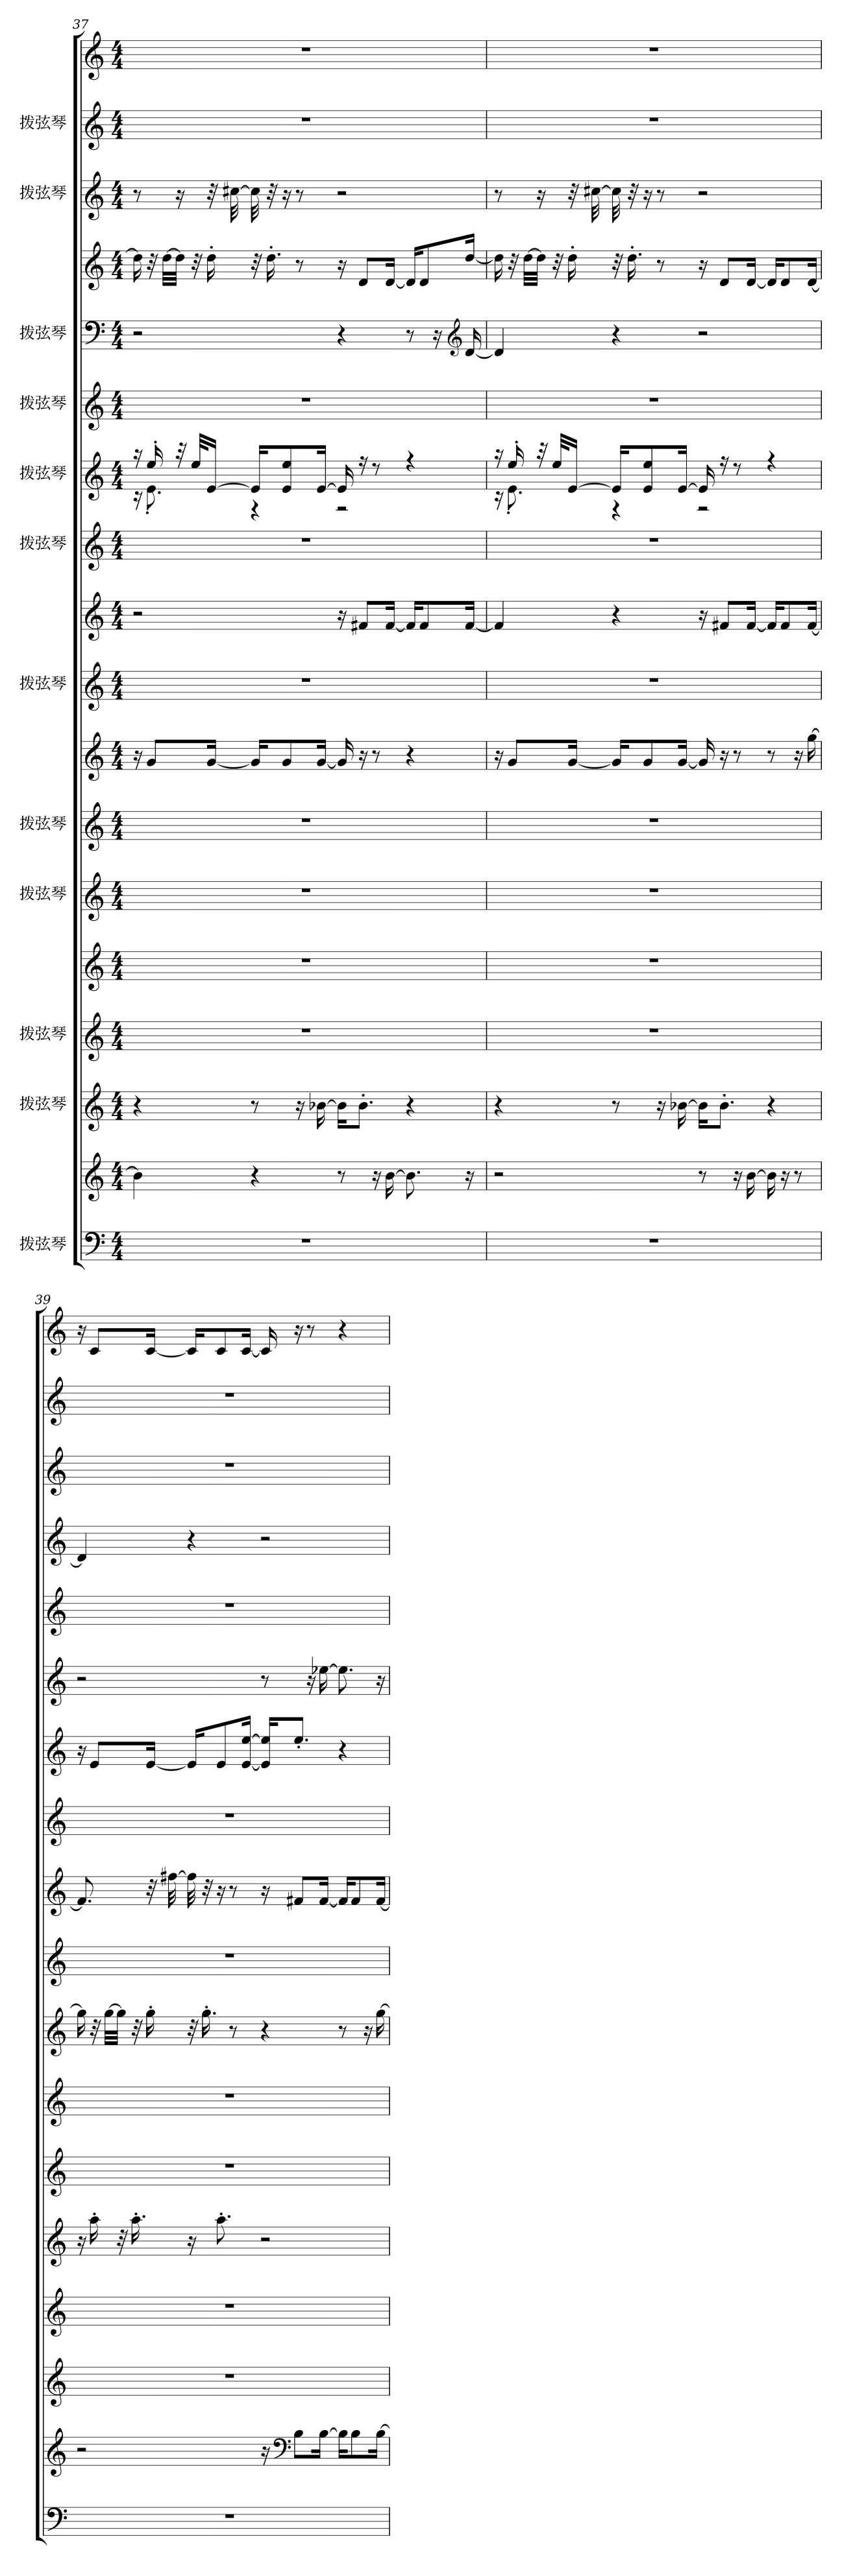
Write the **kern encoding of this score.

**kern	**kern	**kern	**kern	**kern	**kern	**kern	**kern	**kern	**kern	**kern	**kern	**kern	**kern	**kern	**kern	**kern	**kern
*part12	*part12	*part11	*part10	*part10	*part9	*part8	*part8	*part7	*part7	*part6	*part5	*part4	*part3	*part3	*part2	*part1	*part1
*staff18	*staff17	*staff16	*staff15	*staff14	*staff13	*staff12	*staff11	*staff10	*staff9	*staff8	*staff7	*staff6	*staff5	*staff4	*staff3	*staff2	*staff1
*I"拨弦琴	*	*I"拨弦琴	*I"拨弦琴	*	*I"拨弦琴	*I"拨弦琴	*	*I"拨弦琴	*	*I"拨弦琴	*I"拨弦琴	*I"拨弦琴	*I"拨弦琴	*	*I"拨弦琴	*I"拨弦琴	*
*clefF4	*clefG2	*clefG2	*clefG2	*clefG2	*clefG2	*clefG2	*clefG2	*clefG2	*clefG2	*clefG2	*clefG2	*clefG2	*clefF4	*clefG2	*clefG2	*clefG2	*clefG2
*k[]	*k[]	*k[]	*k[]	*k[]	*k[]	*k[]	*k[]	*k[]	*k[]	*k[]	*k[]	*k[]	*k[]	*k[]	*k[]	*k[]	*k[]
*M4/4	*M4/4	*M4/4	*M4/4	*M4/4	*M4/4	*M4/4	*M4/4	*M4/4	*M4/4	*M4/4	*M4/4	*M4/4	*M4/4	*M4/4	*M4/4	*M4/4	*M4/4
=37	=37	=37	=37	=37	=37	=37	=37	=37	=37	=37	=37	=37	=37	=37	=37	=37	=37
*	*	*	*	*	*	*	*	*	*	*	*^	*	*	*	*	*	*
1r	4b\]	4r	1r	1r	1r	1r	16r	1r	2r	1r	16r	16r	1r	2r	16dd\]	8r	1r	1r
.	.	.	.	.	.	.	8g/L	.	.	.	16ee'/	8.e'\	.	.	32r	.	.	.
.	.	.	.	.	.	.	.	.	.	.	.	.	.	.	[32dd\LLL	.	.	.
.	.	.	.	.	.	.	.	.	.	.	32r	.	.	.	32dd\JJJ]	16r	.	.
.	.	.	.	.	.	.	.	.	.	.	32ee/KLL	.	.	.	32r	.	.	.
.	.	.	.	.	.	.	[16g/Jk	.	.	.	[16e/JJ	.	.	.	16dd'\	32r	.	.
.	.	.	.	.	.	.	.	.	.	.	.	.	.	.	.	[32cc#X\	.	.
.	4r	8r	.	.	.	.	16g/KL]	.	.	.	16e/KL]	4r	.	.	32r	32cc#\]	.	.
.	.	.	.	.	.	.	.	.	.	.	.	.	.	.	16.dd'\	32r	.	.
.	.	.	.	.	.	.	8g/	.	.	.	8e/ 8ee/	.	.	.	.	16r	.	.
.	.	16r	.	.	.	.	.	.	.	.	.	.	.	.	8r	8r	.	.
.	.	[16b-X\	.	.	.	.	[16g/Jk	.	.	.	[16e/Jk	.	.	.	.	.	.	.
.	8r	16b-\KL]	.	.	.	.	16g/]	.	16r	.	16e/]	2r	.	4r	16r	2r	.	.
.	.	8.b-'\J	.	.	.	.	16r	.	8f#X/L	.	16r	.	.	.	8d/L	.	.	.
.	16r	.	.	.	.	.	8r	.	.	.	8r	.	.	.	.	.	.	.
.	[16b\	.	.	.	.	.	.	.	[16f#/Jk	.	.	.	.	.	[16d/Jk	.	.	.
.	8.b\]	4r	.	.	.	.	4r	.	16f#/KL]	.	4r	.	.	8r	16d/KL]	.	.	.
.	.	.	.	.	.	.	.	.	8f#/	.	.	.	.	.	8d/	.	.	.
.	.	.	.	.	.	.	.	.	.	.	.	.	.	16r	.	.	.	.
*	*	*	*	*	*	*	*	*	*	*	*	*	*	*clefG2	*	*	*	*
.	16r	.	.	.	.	.	.	.	[16f#/Jk	.	.	.	.	[16d/	[16dd/Jk	.	.	.
!!LO:PB:g=z
=38	=38	=38	=38	=38	=38	=38	=38	=38	=38	=38	=38	=38	=38	=38	=38	=38	=38	=38
1r	2r	4r	1r	1r	1r	1r	16r	1r	4f#/]	1r	16r	16r	1r	4d/]	16dd\]	8r	1r	1r
.	.	.	.	.	.	.	8g/L	.	.	.	16ee'/	8.e'\	.	.	32r	.	.	.
.	.	.	.	.	.	.	.	.	.	.	.	.	.	.	[32dd\LLL	.	.	.
.	.	.	.	.	.	.	.	.	.	.	32r	.	.	.	32dd\JJJ]	16r	.	.
.	.	.	.	.	.	.	.	.	.	.	32ee/KLL	.	.	.	32r	.	.	.
.	.	.	.	.	.	.	[16g/Jk	.	.	.	[16e/JJ	.	.	.	16dd'\	32r	.	.
.	.	.	.	.	.	.	.	.	.	.	.	.	.	.	.	[32cc#X\	.	.
.	.	8r	.	.	.	.	16g/KL]	.	4r	.	16e/KL]	4r	.	4r	32r	32cc#\]	.	.
.	.	.	.	.	.	.	.	.	.	.	.	.	.	.	16.dd'\	32r	.	.
.	.	.	.	.	.	.	8g/	.	.	.	8e/ 8ee/	.	.	.	.	16r	.	.
.	.	16r	.	.	.	.	.	.	.	.	.	.	.	.	8r	8r	.	.
.	.	[16b-X\	.	.	.	.	[16g/Jk	.	.	.	[16e/Jk	.	.	.	.	.	.	.
.	8r	16b-\KL]	.	.	.	.	16g/]	.	16r	.	16e/]	2r	.	2r	16r	2r	.	.
.	.	8.b-'\J	.	.	.	.	16r	.	8f#X/L	.	16r	.	.	.	8d/L	.	.	.
.	16r	.	.	.	.	.	8r	.	.	.	8r	.	.	.	.	.	.	.
.	[16b\	.	.	.	.	.	.	.	[16f#/Jk	.	.	.	.	.	[16d/Jk	.	.	.
.	16b\]	4r	.	.	.	.	8r	.	16f#/KL]	.	4r	.	.	.	16d/KL]	.	.	.
.	16r	.	.	.	.	.	.	.	8f#/	.	.	.	.	.	8d/	.	.	.
.	8r	.	.	.	.	.	16r	.	.	.	.	.	.	.	.	.	.	.
.	.	.	.	.	.	.	[16gg\	.	[16f#/Jk	.	.	.	.	.	[16d/Jk	.	.	.
*	*	*	*	*	*	*	*	*	*	*	*v	*v	*	*	*	*	*	*
=39	=39	=39	=39	=39	=39	=39	=39	=39	=39	=39	=39	=39	=39	=39	=39	=39	=39
1r	2r	1r	1r	16r	1r	1r	16gg\]	1r	8.f#/]	1r	16r	2r	1r	4d/]	1r	1r	16r
.	.	.	.	16aa'\	.	.	32r	.	.	.	8e/L	.	.	.	.	.	8c/L
.	.	.	.	.	.	.	[32gg\LLL	.	.	.	.	.	.	.	.	.	.
.	.	.	.	32r	.	.	32gg\JJJ]	.	.	.	.	.	.	.	.	.	.
.	.	.	.	16.aa'\	.	.	32r	.	.	.	.	.	.	.	.	.	.
.	.	.	.	.	.	.	16gg'\	.	32r	.	[16e/Jk	.	.	.	.	.	[16c/Jk
.	.	.	.	.	.	.	.	.	[32ff#X\	.	.	.	.	.	.	.	.
.	.	.	.	16r	.	.	32r	.	32ff#\]	.	16e/KL]	.	.	4r	.	.	16c/KL]
.	.	.	.	.	.	.	16.gg'\	.	32r	.	.	.	.	.	.	.	.
.	.	.	.	8.aa'\	.	.	.	.	16r	.	8e/	.	.	.	.	.	8c/
.	.	.	.	.	.	.	8r	.	8r	.	.	.	.	.	.	.	.
.	.	.	.	.	.	.	.	.	.	.	[16e/ [16ee/Jk	.	.	.	.	.	[16c/Jk
.	16r	.	.	2r	.	.	4r	.	16r	.	16e/] 16ee/]KL	8r	.	2r	.	.	16c/]
*	*clefF4	*	*	*	*	*	*	*	*	*	*	*	*	*	*	*	*
.	8B\L	.	.	.	.	.	.	.	8f#X/L	.	8.ee'/J	.	.	.	.	.	16r
.	.	.	.	.	.	.	.	.	.	.	.	16r	.	.	.	.	8r
.	[16B\Jk	.	.	.	.	.	.	.	[16f#/Jk	.	.	[16ee-X\	.	.	.	.	.
.	16B\KL]	.	.	.	.	.	8r	.	16f#/KL]	.	4r	8.ee-\]	.	.	.	.	4r
.	8B\	.	.	.	.	.	.	.	8f#/	.	.	.	.	.	.	.	.
.	.	.	.	.	.	.	16r	.	.	.	.	.	.	.	.	.	.
.	[16B\Jk	.	.	.	.	.	[16gg\	.	[16f#/Jk	.	.	16r	.	.	.	.	.
=	=	=	=	=	=	=	=	=	=	=	=	=	=	=	=	=	=
*-	*-	*-	*-	*-	*-	*-	*-	*-	*-	*-	*-	*-	*-	*-	*-	*-	*-
